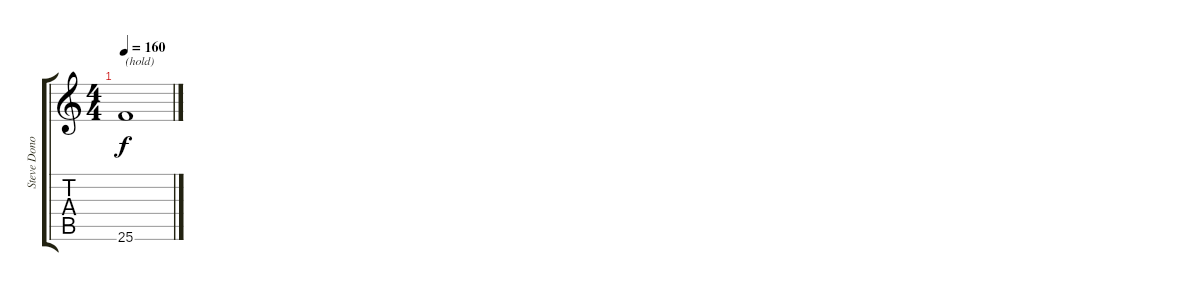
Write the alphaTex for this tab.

\track ("Steve Donovan" "Steve Dono") {instrument synthvoice}
\staff {score tabs}
\tuning (E4 B3 G3 D3 A2 E2) {hide}
\ts (4 4)
\tempo 160
\clef g2
\ks c
25.6{t}.1{txt "(hold)" dy f}
